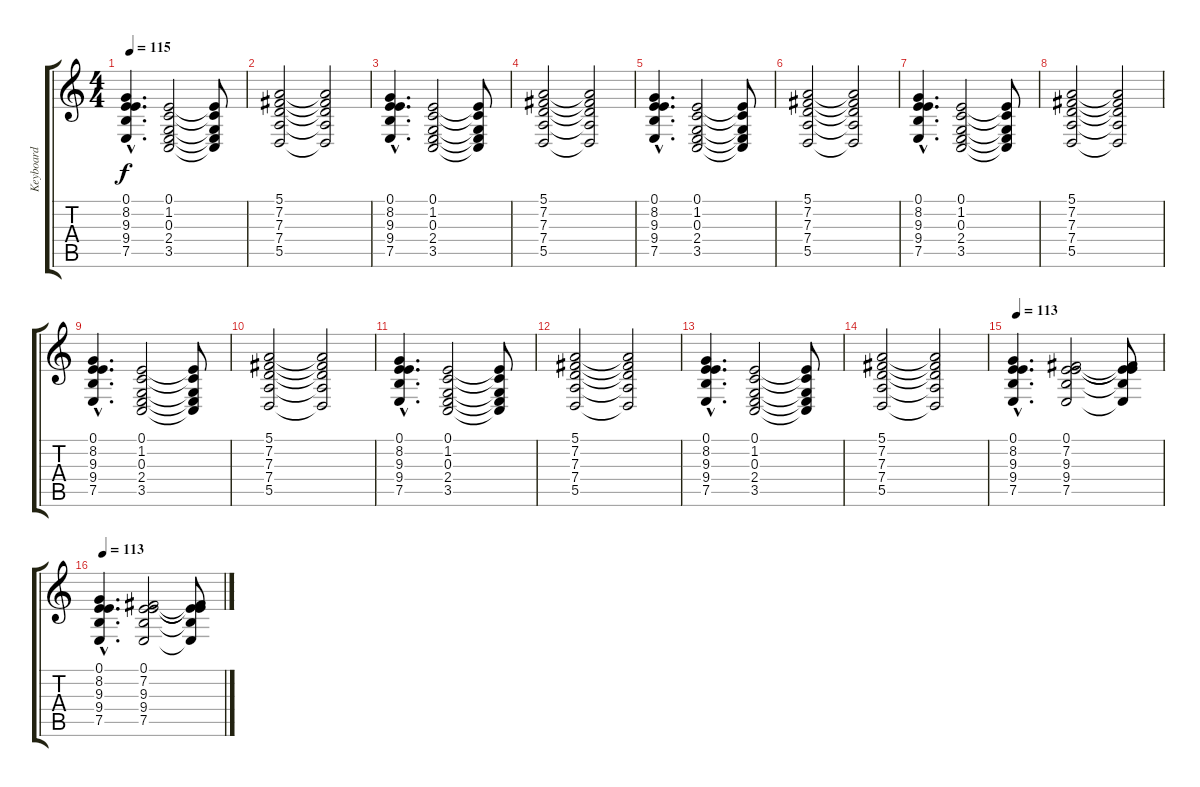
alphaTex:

\track ("Keyboard" "Keyboard") {instrument synthstrings1}
\staff {score tabs}
\tuning (E4 B3 G3 D3 A2 E2) {hide}
\ts (4 4)
\tempo 115
\clef g2
\ks c
(0.1{hac} 8.2{hac} 9.3{hac} 9.4{hac} 7.5{hac}).4{d dy f} (0.1 1.2 0.3 2.4 3.5).2 (0.1{t} 1.2{t} 0.3{t} 2.4{t} 3.5{t}).8 |
(5.1 7.2 7.3 7.4 5.5).2 (5.1{t} 7.2{t} 7.3{t} 7.4{t} 5.5{t}).2 |
(0.1{hac} 8.2{hac} 9.3{hac} 9.4{hac} 7.5{hac}).4{d} (0.1 1.2 0.3 2.4 3.5).2 (0.1{t} 1.2{t} 0.3{t} 2.4{t} 3.5{t}).8 |
(5.1 7.2 7.3 7.4 5.5).2 (5.1{t} 7.2{t} 7.3{t} 7.4{t} 5.5{t}).2 |
(0.1{hac} 8.2{hac} 9.3{hac} 9.4{hac} 7.5{hac}).4{d} (0.1 1.2 0.3 2.4 3.5).2 (0.1{t} 1.2{t} 0.3{t} 2.4{t} 3.5{t}).8 |
(5.1 7.2 7.3 7.4 5.5).2 (5.1{t} 7.2{t} 7.3{t} 7.4{t} 5.5{t}).2 |
(0.1{hac} 8.2{hac} 9.3{hac} 9.4{hac} 7.5{hac}).4{d} (0.1 1.2 0.3 2.4 3.5).2 (0.1{t} 1.2{t} 0.3{t} 2.4{t} 3.5{t}).8 |
(5.1 7.2 7.3 7.4 5.5).2 (5.1{t} 7.2{t} 7.3{t} 7.4{t} 5.5{t}).2 |
(0.1{hac} 8.2{hac} 9.3{hac} 9.4{hac} 7.5{hac}).4{d} (0.1 1.2 0.3 2.4 3.5).2 (0.1{t} 1.2{t} 0.3{t} 2.4{t} 3.5{t}).8 |
(5.1 7.2 7.3 7.4 5.5).2 (5.1{t} 7.2{t} 7.3{t} 7.4{t} 5.5{t}).2 |
(0.1{hac} 8.2{hac} 9.3{hac} 9.4{hac} 7.5{hac}).4{d} (0.1 1.2 0.3 2.4 3.5).2 (0.1{t} 1.2{t} 0.3{t} 2.4{t} 3.5{t}).8 |
(5.1 7.2 7.3 7.4 5.5).2 (5.1{t} 7.2{t} 7.3{t} 7.4{t} 5.5{t}).2 |
(0.1{hac} 8.2{hac} 9.3{hac} 9.4{hac} 7.5{hac}).4{d} (0.1 1.2 0.3 2.4 3.5).2 (0.1{t} 1.2{t} 0.3{t} 2.4{t} 3.5{t}).8 |
(5.1 7.2 7.3 7.4 5.5).2 (5.1{t} 7.2{t} 7.3{t} 7.4{t} 5.5{t}).2 |
\tempo 113
(0.1{hac} 8.2{hac} 9.3{hac} 9.4{hac} 7.5{hac}).4{d} (0.1 7.2 9.3 9.4 7.5).2 (0.1{t} 7.2{t} 9.3{t} 9.4{t} 7.5{t}).8 |
\tempo 113
(0.1{hac} 8.2{hac} 9.3{hac} 9.4{hac} 7.5{hac}).4{d} (0.1 7.2 9.3 9.4 7.5).2 (0.1{t} 7.2{t} 9.3{t} 9.4{t} 7.5{t}).8
